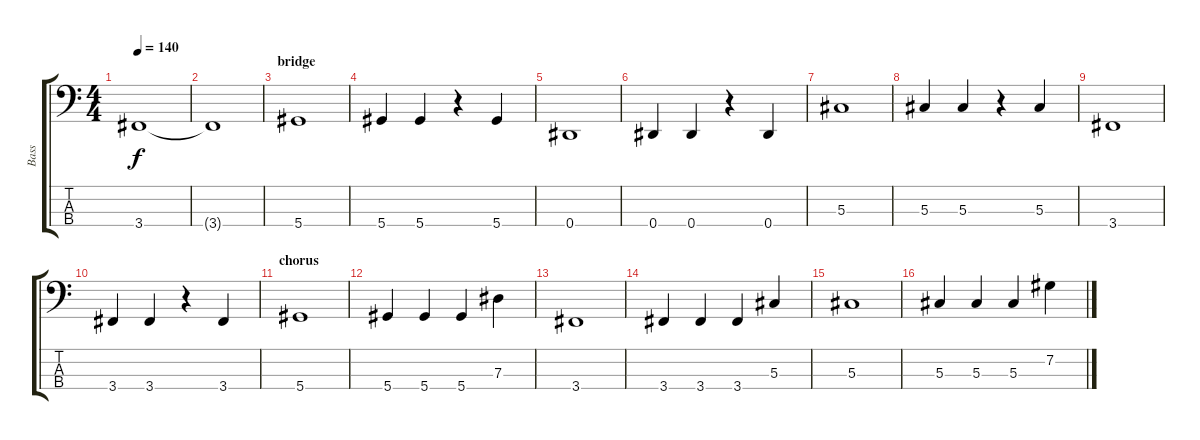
\track ("Bass" "Bass") {instrument fretlessbass}
\staff {score tabs}
\tuning (Gb2 Db2 Ab1 Eb1) {hide}
\ts (4 4)
\tempo 140
\clef f4
\ks c
3.4.1{dy f} |
3.4{t}.1 |
\section ("" "bridge")
5.4.1 |
5.4.4 5.4.4 r.4 5.4.4 |
0.4.1 |
0.4.4 0.4.4 r.4 0.4.4 |
5.3.1 |
5.3.4 5.3.4 r.4 5.3.4 |
3.4.1 |
3.4.4 3.4.4 r.4 3.4.4 |
\section ("" "chorus")
5.4.1 |
5.4.4 5.4.4 5.4.4 7.3.4 |
3.4.1 |
3.4.4 3.4.4 3.4.4 5.3.4 |
5.3.1 |
5.3.4 5.3.4 5.3.4 7.2.4
